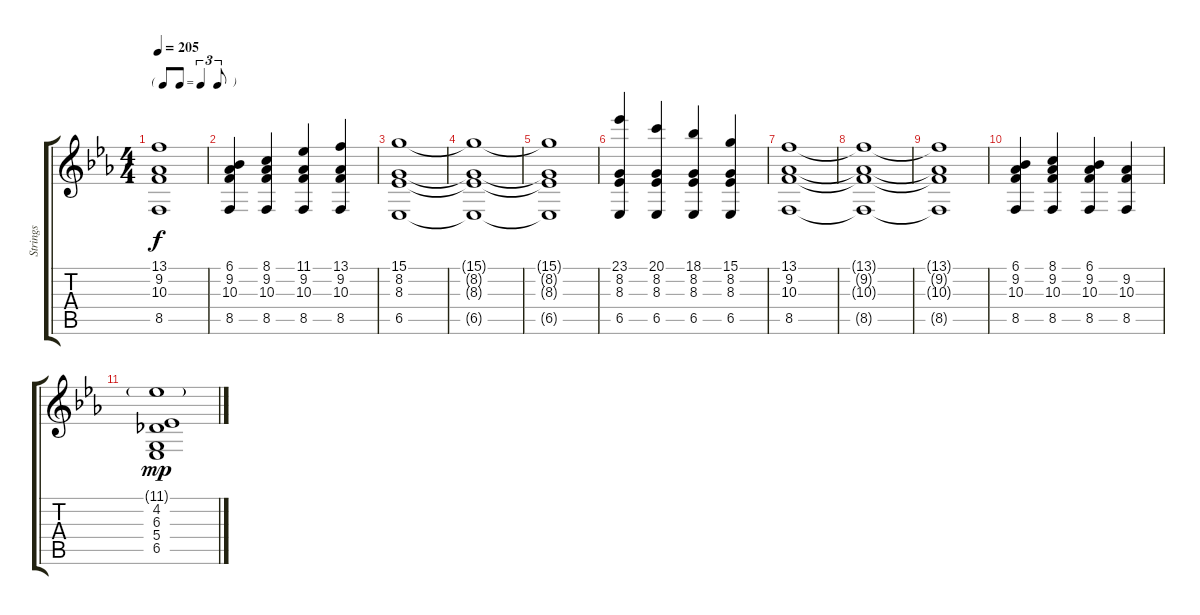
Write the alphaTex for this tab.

\track ("Strings" "Strings") {instrument stringensemble1}
\staff {score tabs}
\tuning (E4 B3 G3 D3 A2 E2) {hide}
\ts (4 4)
\tf triplet8th
\tempo 205
\clef g2
\ks eb
(13.1{t} 9.2{t} 10.3{t} 8.5{t}).1{dy f} |
(6.1 9.2 10.3 8.5).4 (8.1 9.2 10.3 8.5).4 (11.1 9.2 10.3 8.5).4 (13.1 9.2 10.3 8.5).4 |
(15.1 8.2 8.3 6.5).1 |
(15.1{t} 8.2{t} 8.3{t} 6.5{t}).1 |
(15.1{t} 8.2{t} 8.3{t} 6.5{t}).1 |
(23.1 8.2 8.3 6.5).4 (20.1 8.2 8.3 6.5).4 (18.1 8.2 8.3 6.5).4 (15.1 8.2 8.3 6.5).4 |
(13.1 9.2 10.3 8.5).1 |
(13.1{t} 9.2{t} 10.3{t} 8.5{t}).1 |
(13.1{t} 9.2{t} 10.3{t} 8.5{t}).1 |
(6.1 9.2 10.3 8.5).4 (8.1 9.2 10.3 8.5).4 (6.1 9.2 10.3 8.5).4 (9.2 10.3 8.5).4 |
(11.1{g} 4.2 6.3 5.4 6.5).1{dy mp}
